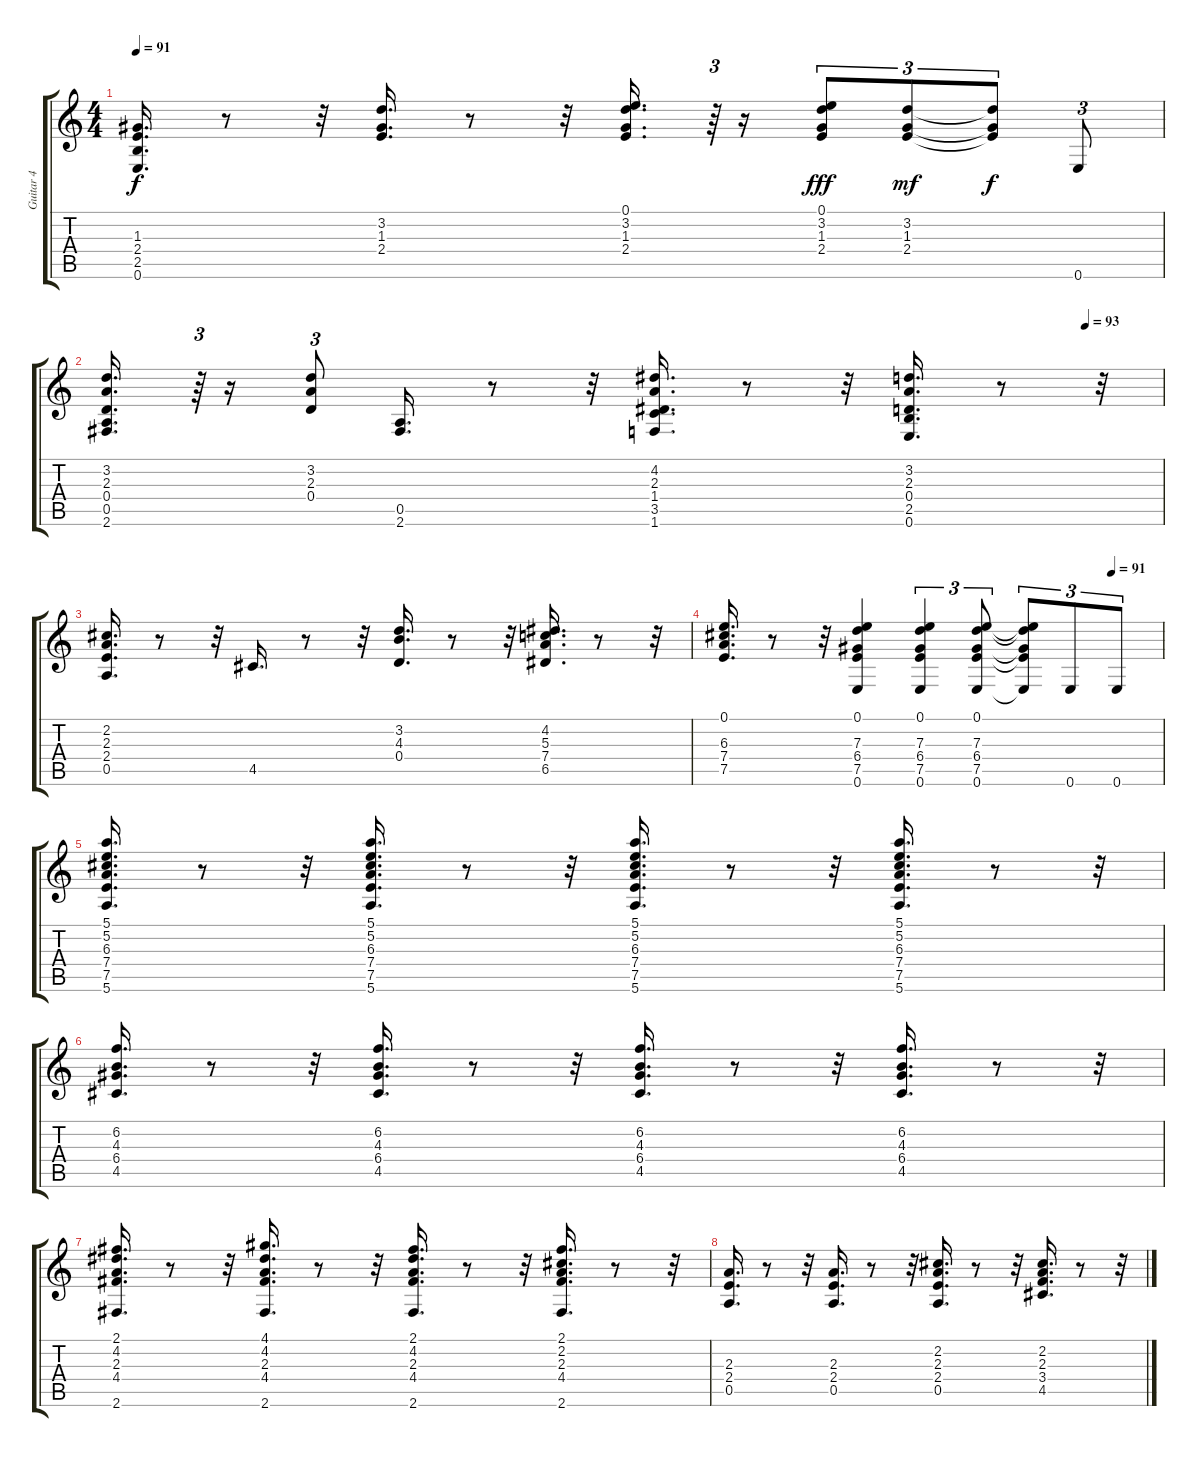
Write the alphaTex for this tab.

\track ("Guitar 4" "Guitar 4") {instrument acousticguitarsteel}
\staff {score tabs}
\tuning (E4 B3 G3 D3 A2 E2) {hide}
\ts (4 4)
\tempo 91
\clef g2
\ks c
(1.3 2.4 2.5 0.6).16{d dy f} r.8 r.32 (3.2 1.3 2.4).16{d} r.8 r.32 (0.1 3.2 1.3 2.4).16{d} r.64{tu (3 2)} r.16 (0.1 3.2 1.3 2.4).8{tu (3 2) dy fff} (3.2 1.3 2.4).8{tu (3 2) dy mf} (3.2{t} 1.3{t} 2.4{t}).8{tu (3 2) dy f} 0.6.8{tu (3 2)} |
\tempo (93 0.9270833333333334)
(3.2 2.3 0.4 0.5 2.6).16{d} r.64{tu (3 2)} r.16 (3.2 2.3 0.4).8{tu (3 2)} (0.5 2.6).16{d} r.8 r.32 (4.2 2.3 1.4 3.5 1.6).16{d} r.8 r.32 (3.2 2.3 0.4 2.5 0.6).16{d} r.8 r.32 |
(2.2 2.3 2.4 0.5).16{d} r.8 r.32 4.5.16{d} r.8 r.32 (3.2 4.3 0.4).16{d} r.8 r.32 (4.2 5.3 7.4 6.5).16{d} r.8 r.32 |
\tempo (91 0.8854166666666666)
(0.1 6.3 7.4 7.5).16{d} r.8 r.32 (0.1 7.3 6.4 7.5 0.6).4 (0.1 7.3 6.4 7.5 0.6).4{tu (3 2)} (0.1 7.3 6.4 7.5 0.6).8{tu (3 2)} (0.1{t} 7.3{t} 6.4{t} 7.5{t} 0.6{t}).8{tu (3 2)} 0.6.8{tu (3 2)} 0.6.8{tu (3 2)} |
(5.1 5.2 6.3 7.4 7.5 5.6).16{d} r.8 r.32 (5.1 5.2 6.3 7.4 7.5 5.6).16{d} r.8 r.32 (5.1 5.2 6.3 7.4 7.5 5.6).16{d} r.8 r.32 (5.1 5.2 6.3 7.4 7.5 5.6).16{d} r.8 r.32 |
(6.2 4.3 6.4 4.5).16{d} r.8 r.32 (6.2 4.3 6.4 4.5).16{d} r.8 r.32 (6.2 4.3 6.4 4.5).16{d} r.8 r.32 (6.2 4.3 6.4 4.5).16{d} r.8 r.32 |
(2.1 4.2 2.3 4.4 2.6).16{d} r.8 r.32 (4.1 4.2 2.3 4.4 2.6).16{d} r.8 r.32 (2.1 4.2 2.3 4.4 2.6).16{d} r.8 r.32 (2.1 2.2 2.3 4.4 2.6).16{d} r.8 r.32 |
(2.3 2.4 0.5).16{d} r.8 r.32 (2.3 2.4 0.5).16{d} r.8 r.32 (2.2 2.3 2.4 0.5).16{d} r.8 r.32 (2.2 2.3 3.4 4.5).16{d} r.8 r.32
